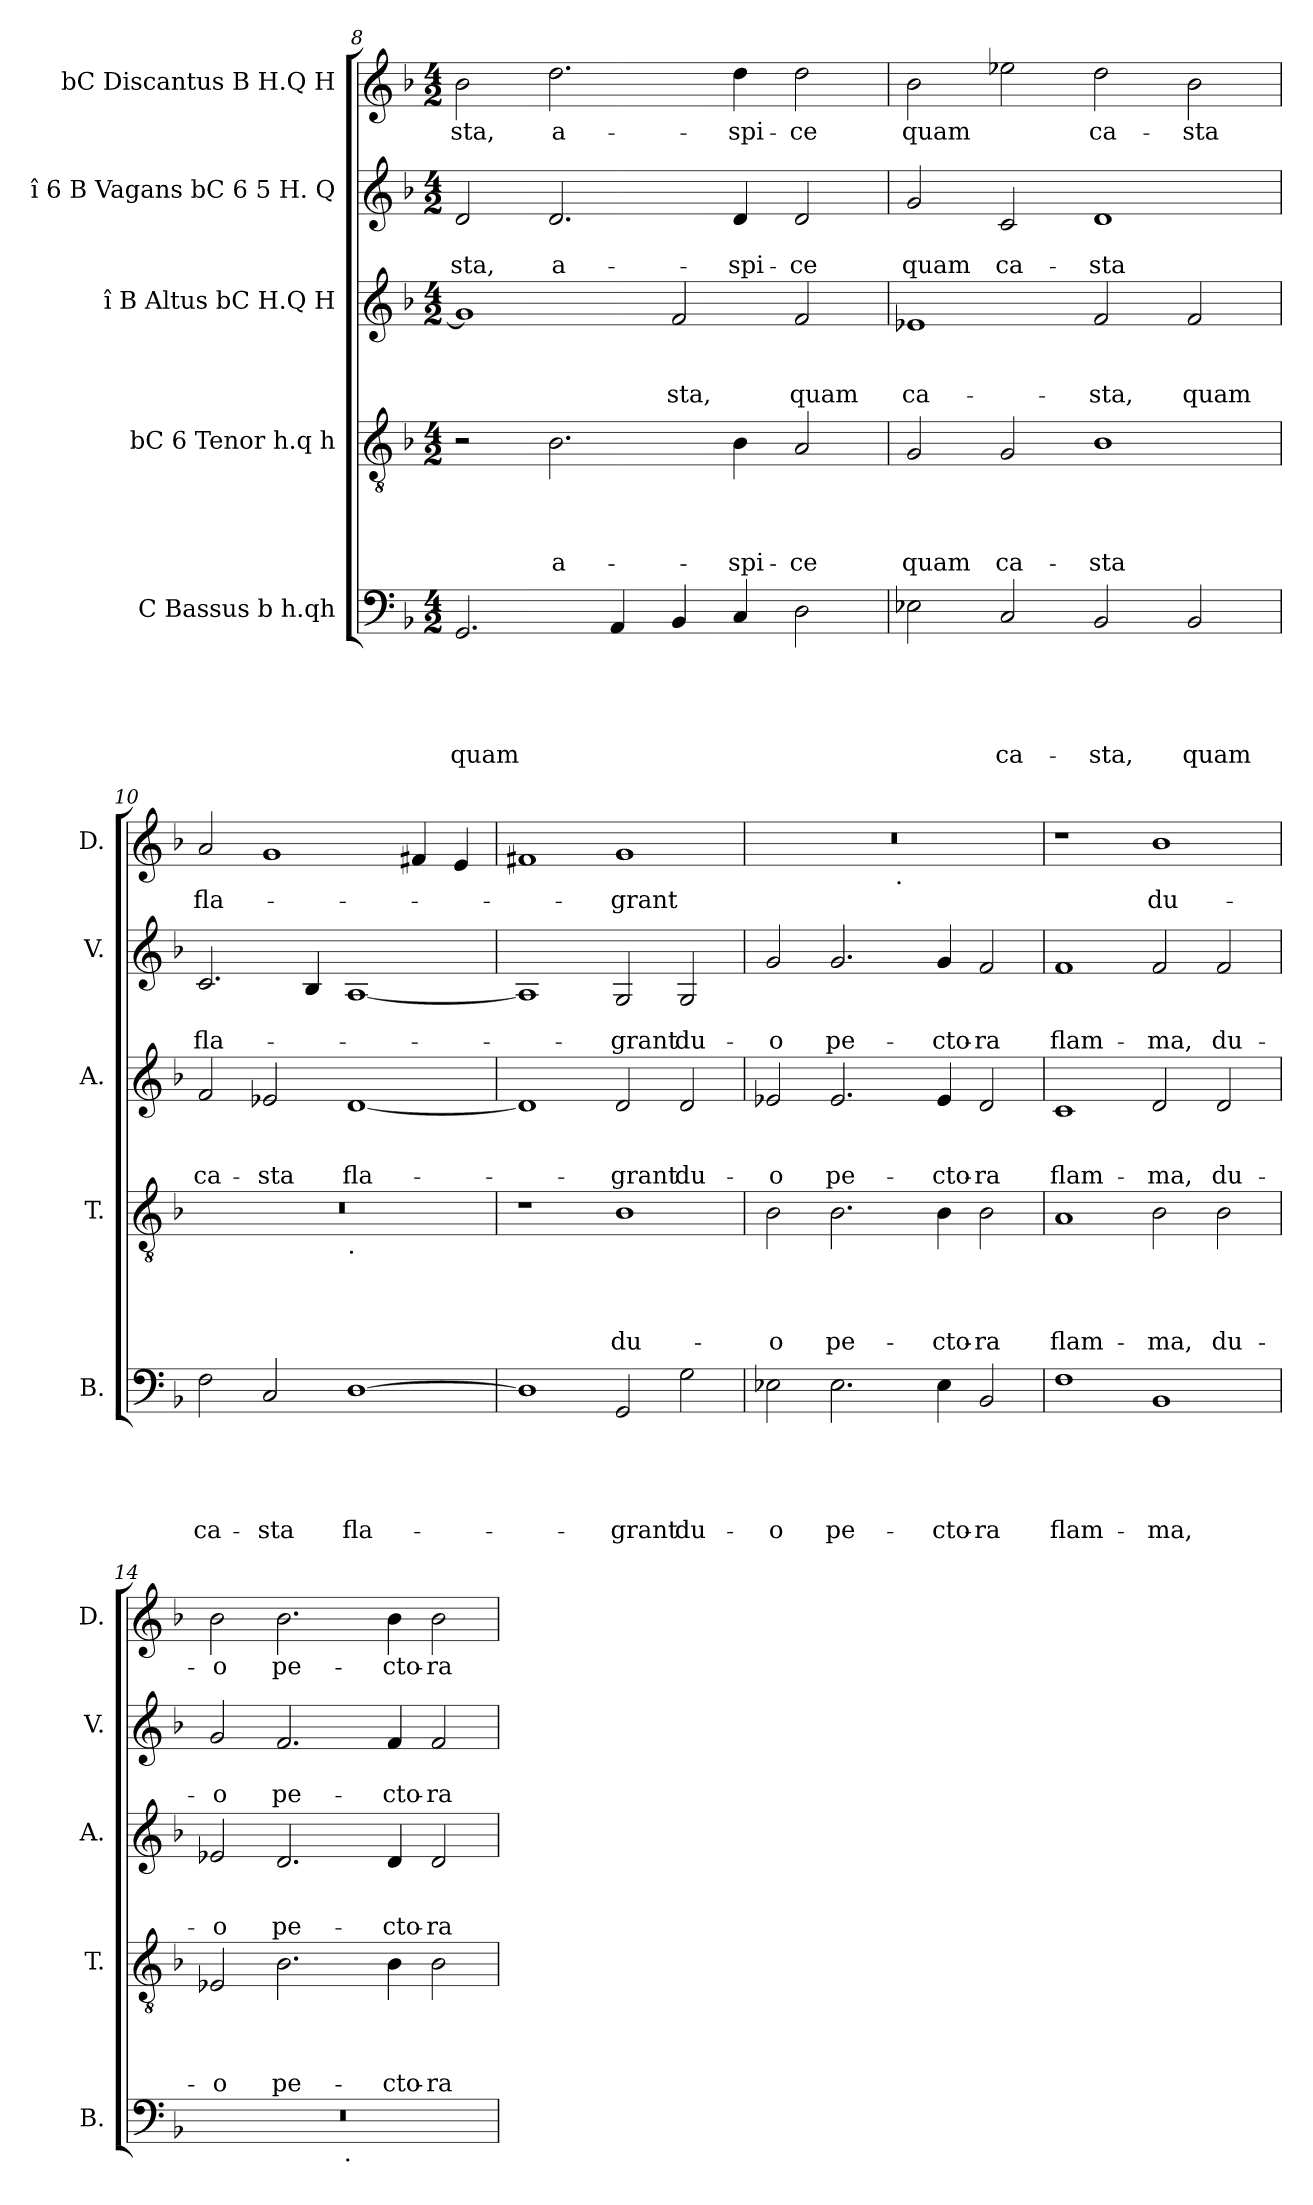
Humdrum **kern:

**kern	**text	**text	**text	**text	**text	**kern	**text	**text	**text	**text	**kern	**text	**text	**text	**kern	**text	**text	**kern	**text
*part5	*part5	*part5	*part5	*part5	*part5	*part4	*part4	*part4	*part4	*part4	*part3	*part3	*part3	*part3	*part2	*part2	*part2	*part1	*part1
*staff5	*staff5	*staff5	*staff5	*staff5	*staff5	*staff4	*staff4	*staff4	*staff4	*staff4	*staff3	*staff3	*staff3	*staff3	*staff2	*staff2	*staff2	*staff1	*staff1
*I"C Bassus b h.qh	*	*	*	*	*	*I"bC 6 Tenor h.q h	*	*	*	*	*I"î B Altus bC H.Q H	*	*	*	*I"î 6 B Vagans bC 6 5 H. Q	*	*	*I"bC Discantus B H.Q H	*
*I'B.	*	*	*	*	*	*I'T.	*	*	*	*	*I'A.	*	*	*	*I'V.	*	*	*I'D.	*
*clefF4	*	*	*	*	*	*clefGv2	*	*	*	*	*clefG2	*	*	*	*clefG2	*	*	*clefG2	*
*k[b-]	*	*	*	*	*	*k[b-]	*	*	*	*	*k[b-]	*	*	*	*k[b-]	*	*	*k[b-]	*
*F:	*	*	*	*	*	*F:	*	*	*	*	*F:	*	*	*	*F:	*	*	*F:	*
*M4/2	*	*	*	*	*	*M4/2	*	*	*	*	*M4/2	*	*	*	*M4/2	*	*	*M4/2	*
=8	=8	=8	=8	=8	=8	=8	=8	=8	=8	=8	=8	=8	=8	=8	=8	=8	=8	=8	=8
!	!	!	!	!	!LO:LY:b	!	!	!	!	!	!	!	!	!	!	!	!LO:LY:b	!	!LO:LY:b
2.GG/	.	.	.	.	quam	2r	.	.	.	.	1g]	.	.	.	2d/	.	-sta,	2b-\	-sta,
!	!	!	!	!	!	!	!	!	!	!LO:LY:b	!	!	!	!	!	!	!LO:LY:b	!	!LO:LY:b
.	.	.	.	.	.	2.B-\	.	.	.	a-	.	.	.	.	2.d/	.	a-	2.dd\	a-
4AA/	.	.	.	.	.	.	.	.	.	.	.	.	.	.	.	.	.	.	.
!	!	!	!	!	!	!	!	!	!	!	!	!	!	!LO:LY:b	!	!	!	!	!
4BB-/	.	.	.	.	.	.	.	.	.	.	2f/	.	.	-sta,	.	.	.	.	.
!	!	!	!	!	!	!	!	!	!	!LO:LY:b	!	!	!	!	!	!	!LO:LY:b	!	!LO:LY:b
4C/	.	.	.	.	.	4B-\	.	.	.	-spi-	.	.	.	.	4d/	.	-spi-	4dd\	-spi-
!	!	!	!	!	!	!	!	!	!	!LO:LY:b	!	!	!	!LO:LY:b	!	!	!LO:LY:b	!	!LO:LY:b
2D\	.	.	.	.	.	2A/	.	.	.	-ce	2f/	.	.	quam	2d/	.	-ce	2dd\	-ce
=9	=9	=9	=9	=9	=9	=9	=9	=9	=9	=9	=9	=9	=9	=9	=9	=9	=9	=9	=9
!	!	!	!	!	!	!	!	!	!	!LO:LY:b	!	!	!	!LO:LY:b	!	!	!LO:LY:b	!	!LO:LY:b
2E-X\	.	.	.	.	.	2G/	.	.	.	quam	1e-X	.	.	ca-	2g/	.	quam	2b-\	quam
!	!	!	!	!	!LO:LY:b	!	!	!	!	!LO:LY:b	!	!	!	!	!	!	!LO:LY:b	!	!
2C/	.	.	.	.	ca-	2G/	.	.	.	ca-	.	.	.	.	2c/	.	ca-	2ee-\	.
!	!	!	!	!	!LO:LY:b	!	!	!	!	!LO:LY:b	!	!	!	!LO:LY:b	!	!	!LO:LY:b	!	!LO:LY:b
2BB-/	.	.	.	.	-sta,	1B-	.	.	.	-sta	2f/	.	.	-sta,	1d	.	-sta	2dd\	ca-
!	!	!	!	!	!LO:LY:b	!	!	!	!	!	!	!	!	!LO:LY:b	!	!	!	!	!LO:LY:b
2BB-/	.	.	.	.	quam	.	.	.	.	.	2f/	.	.	quam	.	.	.	2b-\	-sta
!!LO:LB:g=z
=10	=10	=10	=10	=10	=10	=10	=10	=10	=10	=10	=10	=10	=10	=10	=10	=10	=10	=10	=10
!	!	!	!	!	!LO:LY:b	!	!	!	!	!	!	!	!	!LO:LY:b	!	!	!LO:LY:b	!	!LO:LY:b
*	*	*	*	*	*	*^	*	*	*	*	*	*	*	*	*	*	*	*	*
2F\	.	.	.	.	ca-	0r	1ryy	.	.	.	.	2f/	.	.	ca-	2.c/	.	fla-	2a/	fla-
!	!	!	!	!	!LO:LY:b	!	!	!	!	!	!	!	!	!	!LO:LY:b	!	!	!	!	!
2C/	.	.	.	.	-sta	.	.	.	.	.	.	2e-X/	.	.	-sta	.	.	.	1g	.
.	.	.	.	.	.	.	.	.	.	.	.	.	.	.	.	4B-/	.	.	.	.
!	!	!	!	!	!	!	!LO:TX:b:t=.	!	!	!	!	!	!	!	!	!	!	!	!	!
!	!	!	!	!	!LO:LY:b	!	!	!	!	!	!	!	!	!	!LO:LY:b	!	!	!	!	!
[>1D	.	.	.	.	fla-	.	1ryy	.	.	.	.	[<1d	.	.	fla-	[<1A	.	.	.	.
.	.	.	.	.	.	.	.	.	.	.	.	.	.	.	.	.	.	.	4f#X/	.
.	.	.	.	.	.	.	.	.	.	.	.	.	.	.	.	.	.	.	4e/	.
*	*	*	*	*	*	*v	*v	*	*	*	*	*	*	*	*	*	*	*	*	*
=11	=11	=11	=11	=11	=11	=11	=11	=11	=11	=11	=11	=11	=11	=11	=11	=11	=11	=11	=11
1D]	.	.	.	.	.	1r	.	.	.	.	1d]	.	.	.	1A]	.	.	1f#X	.
!	!	!	!	!	!LO:LY:b	!	!	!	!	!LO:LY:b	!	!	!	!LO:LY:b	!	!	!LO:LY:b	!	!LO:LY:b
2GG/	.	.	.	.	-grant	1B-	.	.	.	du-	2d/	.	.	-grant	2G/	.	-grant	1g	-grant
!	!	!	!	!	!LO:LY:b	!	!	!	!	!	!	!	!	!LO:LY:b	!	!	!LO:LY:b	!	!
2G\	.	.	.	.	du-	.	.	.	.	.	2d/	.	.	du-	2G/	.	du-	.	.
=12	=12	=12	=12	=12	=12	=12	=12	=12	=12	=12	=12	=12	=12	=12	=12	=12	=12	=12	=12
!	!	!	!	!	!LO:LY:b	!	!	!	!	!LO:LY:b	!	!	!	!LO:LY:b	!	!	!LO:LY:b	!	!
*	*	*	*	*	*	*	*	*	*	*	*	*	*	*	*	*	*	*^	*
2E-X\	.	.	.	.	-o	2B-\	.	.	.	-o	2e-X/	.	.	-o	2g/	.	-o	0r	1ryy	.
!	!	!	!	!	!LO:LY:b	!	!	!	!	!LO:LY:b	!	!	!	!LO:LY:b	!	!	!LO:LY:b	!	!	!
2.E-\	.	.	.	.	pe-	2.B-\	.	.	.	pe-	2.e-/	.	.	pe-	2.g/	.	pe-	.	.	.
!	!	!	!	!	!	!	!	!	!	!	!	!	!	!	!	!	!	!	!LO:TX:b:t=.	!
.	.	.	.	.	.	.	.	.	.	.	.	.	.	.	.	.	.	.	1ryy	.
!	!	!	!	!	!LO:LY:b	!	!	!	!	!LO:LY:b	!	!	!	!LO:LY:b	!	!	!LO:LY:b	!	!	!
4E-\	.	.	.	.	-cto-	4B-\	.	.	.	-cto-	4e-/	.	.	-cto-	4g/	.	-cto-	.	.	.
!	!	!	!	!	!LO:LY:b	!	!	!	!	!LO:LY:b	!	!	!	!LO:LY:b	!	!	!LO:LY:b	!	!	!
2BB-/	.	.	.	.	-ra	2B-\	.	.	.	-ra	2d/	.	.	-ra	2f/	.	-ra	.	.	.
=13	=13	=13	=13	=13	=13	=13	=13	=13	=13	=13	=13	=13	=13	=13	=13	=13	=13	=13	=13	=13
!	!	!	!	!	!LO:LY:b	!	!	!	!	!LO:LY:b	!	!	!	!LO:LY:b	!	!	!LO:LY:b	!	!	!
*	*	*	*	*	*	*	*	*	*	*	*	*	*	*	*	*	*	*v	*v	*
1F	.	.	.	.	flam-	1A	.	.	.	flam-	1c	.	.	flam-	1f	.	flam-	1r	.
!	!	!	!	!	!LO:LY:b	!	!	!	!	!LO:LY:b	!	!	!	!LO:LY:b	!	!	!LO:LY:b	!	!LO:LY:b
1BB-	.	.	.	.	-ma,	2B-\	.	.	.	-ma,	2d/	.	.	-ma,	2f/	.	-ma,	1b-	du-
!	!	!	!	!	!	!	!	!	!	!LO:LY:b	!	!	!	!LO:LY:b	!	!	!LO:LY:b	!	!
.	.	.	.	.	.	2B-\	.	.	.	du-	2d/	.	.	du-	2f/	.	du-	.	.
=14	=14	=14	=14	=14	=14	=14	=14	=14	=14	=14	=14	=14	=14	=14	=14	=14	=14	=14	=14
!	!	!	!	!	!	!	!	!	!	!LO:LY:b	!	!	!	!LO:LY:b	!	!	!LO:LY:b	!	!LO:LY:b
*^	*	*	*	*	*	*	*	*	*	*	*	*	*	*	*	*	*	*	*
0r	1ryy	.	.	.	.	.	2E-X/	.	.	.	-o	2e-X/	.	.	-o	2g/	.	-o	2b-\	-o
!	!	!	!	!	!	!	!	!	!	!	!LO:LY:b	!	!	!	!LO:LY:b	!	!	!LO:LY:b	!	!LO:LY:b
.	.	.	.	.	.	.	2.B-\	.	.	.	pe-	2.d/	.	.	pe-	2.f/	.	pe-	2.b-\	pe-
!	!LO:TX:b:t=.	!	!	!	!	!	!	!	!	!	!	!	!	!	!	!	!	!	!	!
.	1ryy	.	.	.	.	.	.	.	.	.	.	.	.	.	.	.	.	.	.	.
!	!	!	!	!	!	!	!	!	!	!	!LO:LY:b	!	!	!	!LO:LY:b	!	!	!LO:LY:b	!	!LO:LY:b
.	.	.	.	.	.	.	4B-\	.	.	.	-cto-	4d/	.	.	-cto-	4f/	.	-cto-	4b-\	-cto-
!	!	!	!	!	!	!	!	!	!	!	!LO:LY:b	!	!	!	!LO:LY:b	!	!	!LO:LY:b	!	!LO:LY:b
.	.	.	.	.	.	.	2B-\	.	.	.	-ra	2d/	.	.	-ra	2f/	.	-ra	2b-\	-ra
*v	*v	*	*	*	*	*	*	*	*	*	*	*	*	*	*	*	*	*	*	*
=	=	=	=	=	=	=	=	=	=	=	=	=	=	=	=	=	=	=	=
*-	*-	*-	*-	*-	*-	*-	*-	*-	*-	*-	*-	*-	*-	*-	*-	*-	*-	*-	*-
